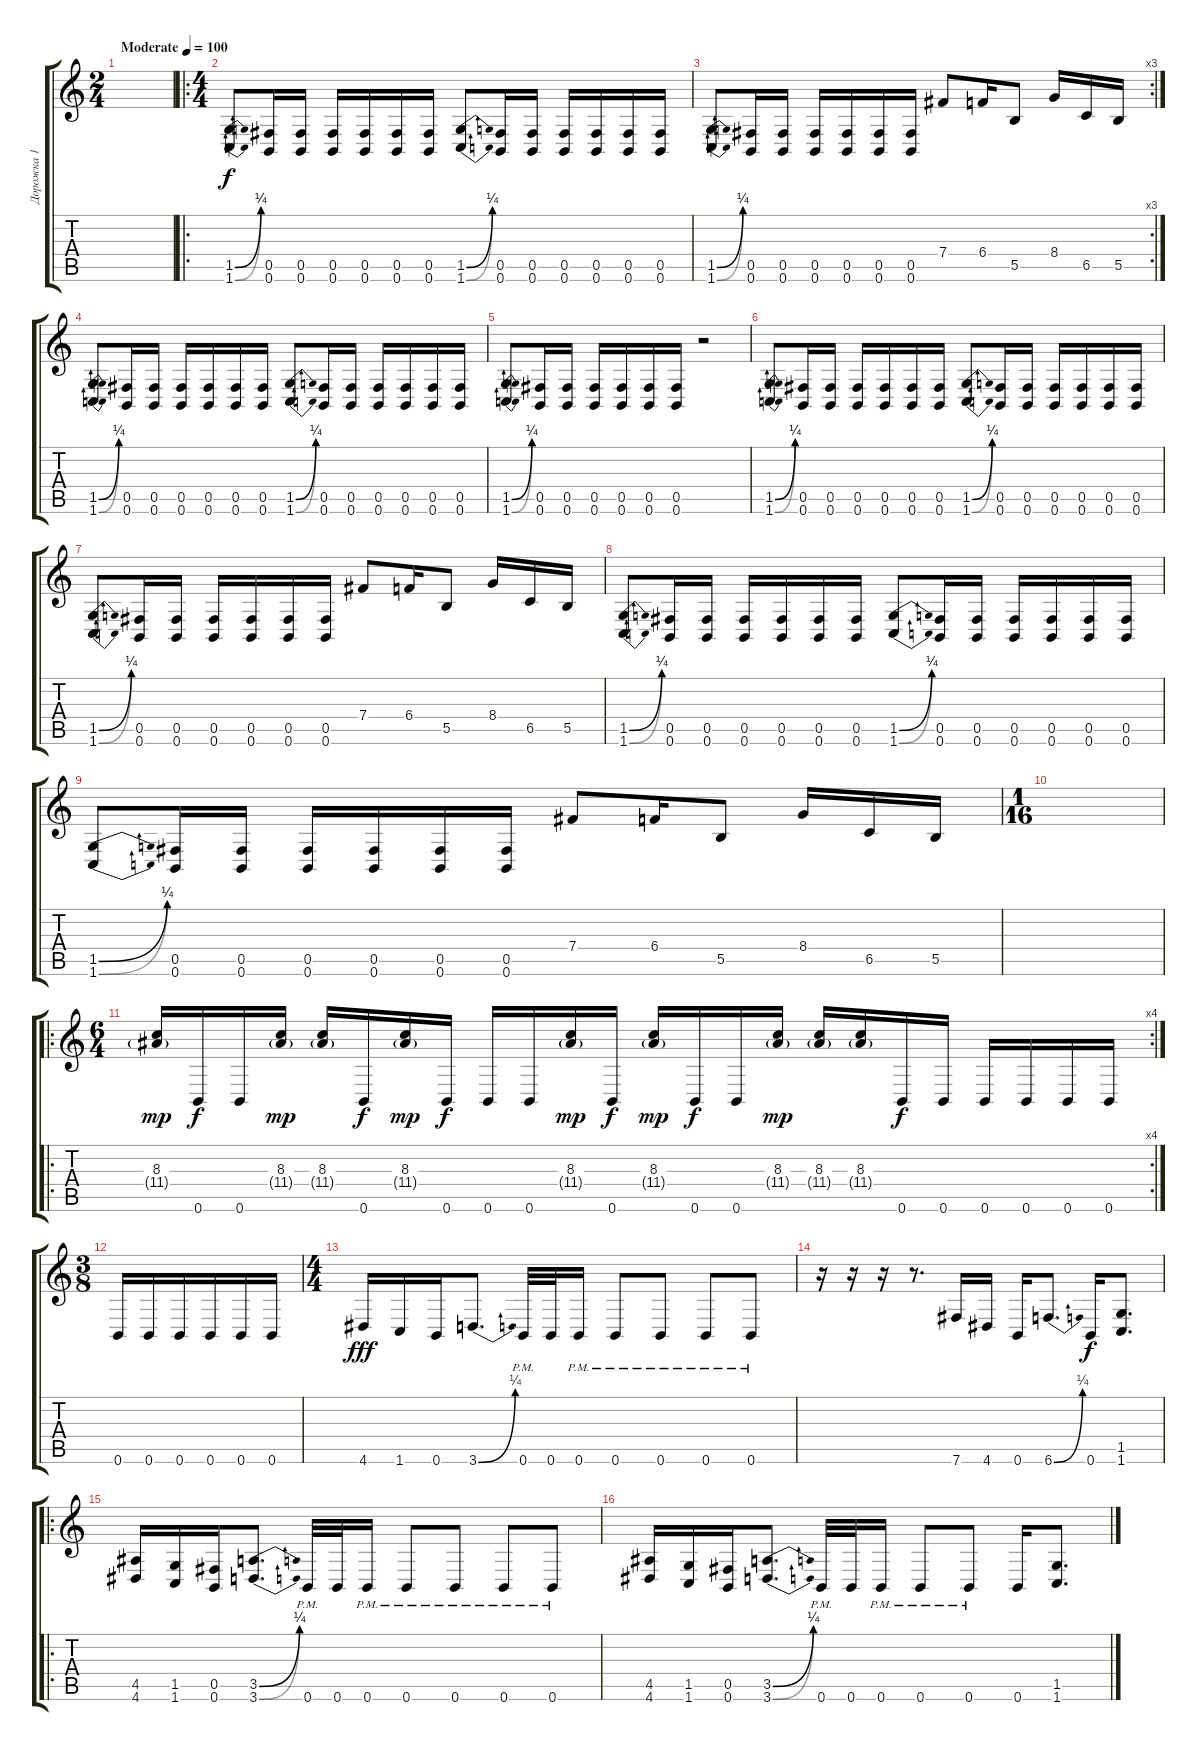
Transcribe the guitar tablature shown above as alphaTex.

\track ("Дорожка 1" "Дорожка 1") {instrument distortionguitar}
\staff {score tabs}
\tuning (Db4 Ab3 E3 B2 Gb2 B1) {hide}
\ts (2 4)
\tempo (100 "Moderate")
\clef g2
\ks c
|
\ro
\ts (4 4)
(1.5{be (bend 0 0 60 1)} 1.6{be (bend 0 0 60 1)}).8 (0.5 0.6).16 (0.5 0.6).16 (0.5 0.6).16 (0.5 0.6).16 (0.5 0.6).16 (0.5 0.6).16 (1.5{be (bend 0 0 60 1)} 1.6{be (bend 0 0 60 1)}).8 (0.5 0.6).16 (0.5 0.6).16 (0.5 0.6).16 (0.5 0.6).16 (0.5 0.6).16 (0.5 0.6).16 |
\rc 3
(1.5{be (bend 0 0 60 1)} 1.6{be (bend 0 0 60 1)}).8 (0.5 0.6).16 (0.5 0.6).16 (0.5 0.6).16 (0.5 0.6).16 (0.5 0.6).16 (0.5 0.6).16 7.4.8 6.4.16 5.5.8 8.4.16 6.5.16 5.5.16 |
(1.5{be (bend 0 0 60 1)} 1.6{be (bend 0 0 60 1)}).8 (0.5 0.6).16 (0.5 0.6).16 (0.5 0.6).16 (0.5 0.6).16 (0.5 0.6).16 (0.5 0.6).16 (1.5{be (bend 0 0 60 1)} 1.6{be (bend 0 0 60 1)}).8 (0.5 0.6).16 (0.5 0.6).16 (0.5 0.6).16 (0.5 0.6).16 (0.5 0.6).16 (0.5 0.6).16 |
(1.5{be (bend 0 0 60 1)} 1.6{be (bend 0 0 60 1)}).8 (0.5 0.6).16 (0.5 0.6).16 (0.5 0.6).16 (0.5 0.6).16 (0.5 0.6).16 (0.5 0.6).16 r.2 |
(1.5{be (bend 0 0 60 1)} 1.6{be (bend 0 0 60 1)}).8 (0.5 0.6).16 (0.5 0.6).16 (0.5 0.6).16 (0.5 0.6).16 (0.5 0.6).16 (0.5 0.6).16 (1.5{be (bend 0 0 60 1)} 1.6{be (bend 0 0 60 1)}).8 (0.5 0.6).16 (0.5 0.6).16 (0.5 0.6).16 (0.5 0.6).16 (0.5 0.6).16 (0.5 0.6).16 |
(1.5{be (bend 0 0 60 1)} 1.6{be (bend 0 0 60 1)}).8 (0.5 0.6).16 (0.5 0.6).16 (0.5 0.6).16 (0.5 0.6).16 (0.5 0.6).16 (0.5 0.6).16 7.4.8 6.4.16 5.5.8 8.4.16 6.5.16 5.5.16 |
(1.5{be (bend 0 0 60 1)} 1.6{be (bend 0 0 60 1)}).8 (0.5 0.6).16 (0.5 0.6).16 (0.5 0.6).16 (0.5 0.6).16 (0.5 0.6).16 (0.5 0.6).16 (1.5{be (bend 0 0 60 1)} 1.6{be (bend 0 0 60 1)}).8 (0.5 0.6).16 (0.5 0.6).16 (0.5 0.6).16 (0.5 0.6).16 (0.5 0.6).16 (0.5 0.6).16 |
(1.5{be (bend 0 0 60 1)} 1.6{be (bend 0 0 60 1)}).8 (0.5 0.6).16 (0.5 0.6).16 (0.5 0.6).16 (0.5 0.6).16 (0.5 0.6).16 (0.5 0.6).16 7.4.8 6.4.16 5.5.8 8.4.16 6.5.16 5.5.16 |
\ts (1 16)
|
\ro
\rc 4
\ts (6 4)
(8.3 11.4{g}).16{dy mp} 0.6.16{dy f} 0.6.16 (8.3 11.4{g}).16{dy mp} (8.3 11.4{g}).16 0.6.16{dy f} (8.3 11.4{g}).16{dy mp} 0.6.16{dy f} 0.6.16 0.6.16 (8.3 11.4{g}).16{dy mp} 0.6.16{dy f} (8.3 11.4{g}).16{dy mp} 0.6.16{dy f} 0.6.16 (8.3 11.4{g}).16{dy mp} (8.3 11.4{g}).16 (8.3 11.4{g}).16 0.6.16{dy f} 0.6.16 0.6.16 0.6.16 0.6.16 0.6.16 |
\ts (3 8)
0.6.16 0.6.16 0.6.16 0.6.16 0.6.16 0.6.16 |
\ts (4 4)
4.6.16{dy fff} 1.6.16 0.6.16 3.6{be (bend 0 0 60 1)}.8{d} 0.6{pm}.32 0.6.32 0.6{pm}.16 0.6{pm}.8 0.6{pm}.8 0.6{pm}.8 0.6{pm}.8 |
r.16 r.16 r.16 r.8{d} 7.6.16 4.6.16 0.6.16 6.6{be (bend 0 0 60 1)}.8{d} 0.6.16{dy f} (1.5 1.6).8{d} |
\ro
(4.5 4.6).16 (1.5 1.6).16 (0.5 0.6).16 (3.5{be (bend 0 0 60 1)} 3.6{be (bend 0 0 60 1)}).8{d} 0.6{pm}.32 0.6.32 0.6{pm}.16 0.6{pm}.8 0.6{pm}.8 0.6{pm}.8 0.6{pm}.8 |
(4.5 4.6).16 (1.5 1.6).16 (0.5 0.6).16 (3.5{be (bend 0 0 60 1)} 3.6{be (bend 0 0 60 1)}).8{d} 0.6{pm}.32 0.6.32 0.6{pm}.16 0.6{pm}.8 0.6{pm}.8 0.6.16 (1.5 1.6).8{d}
